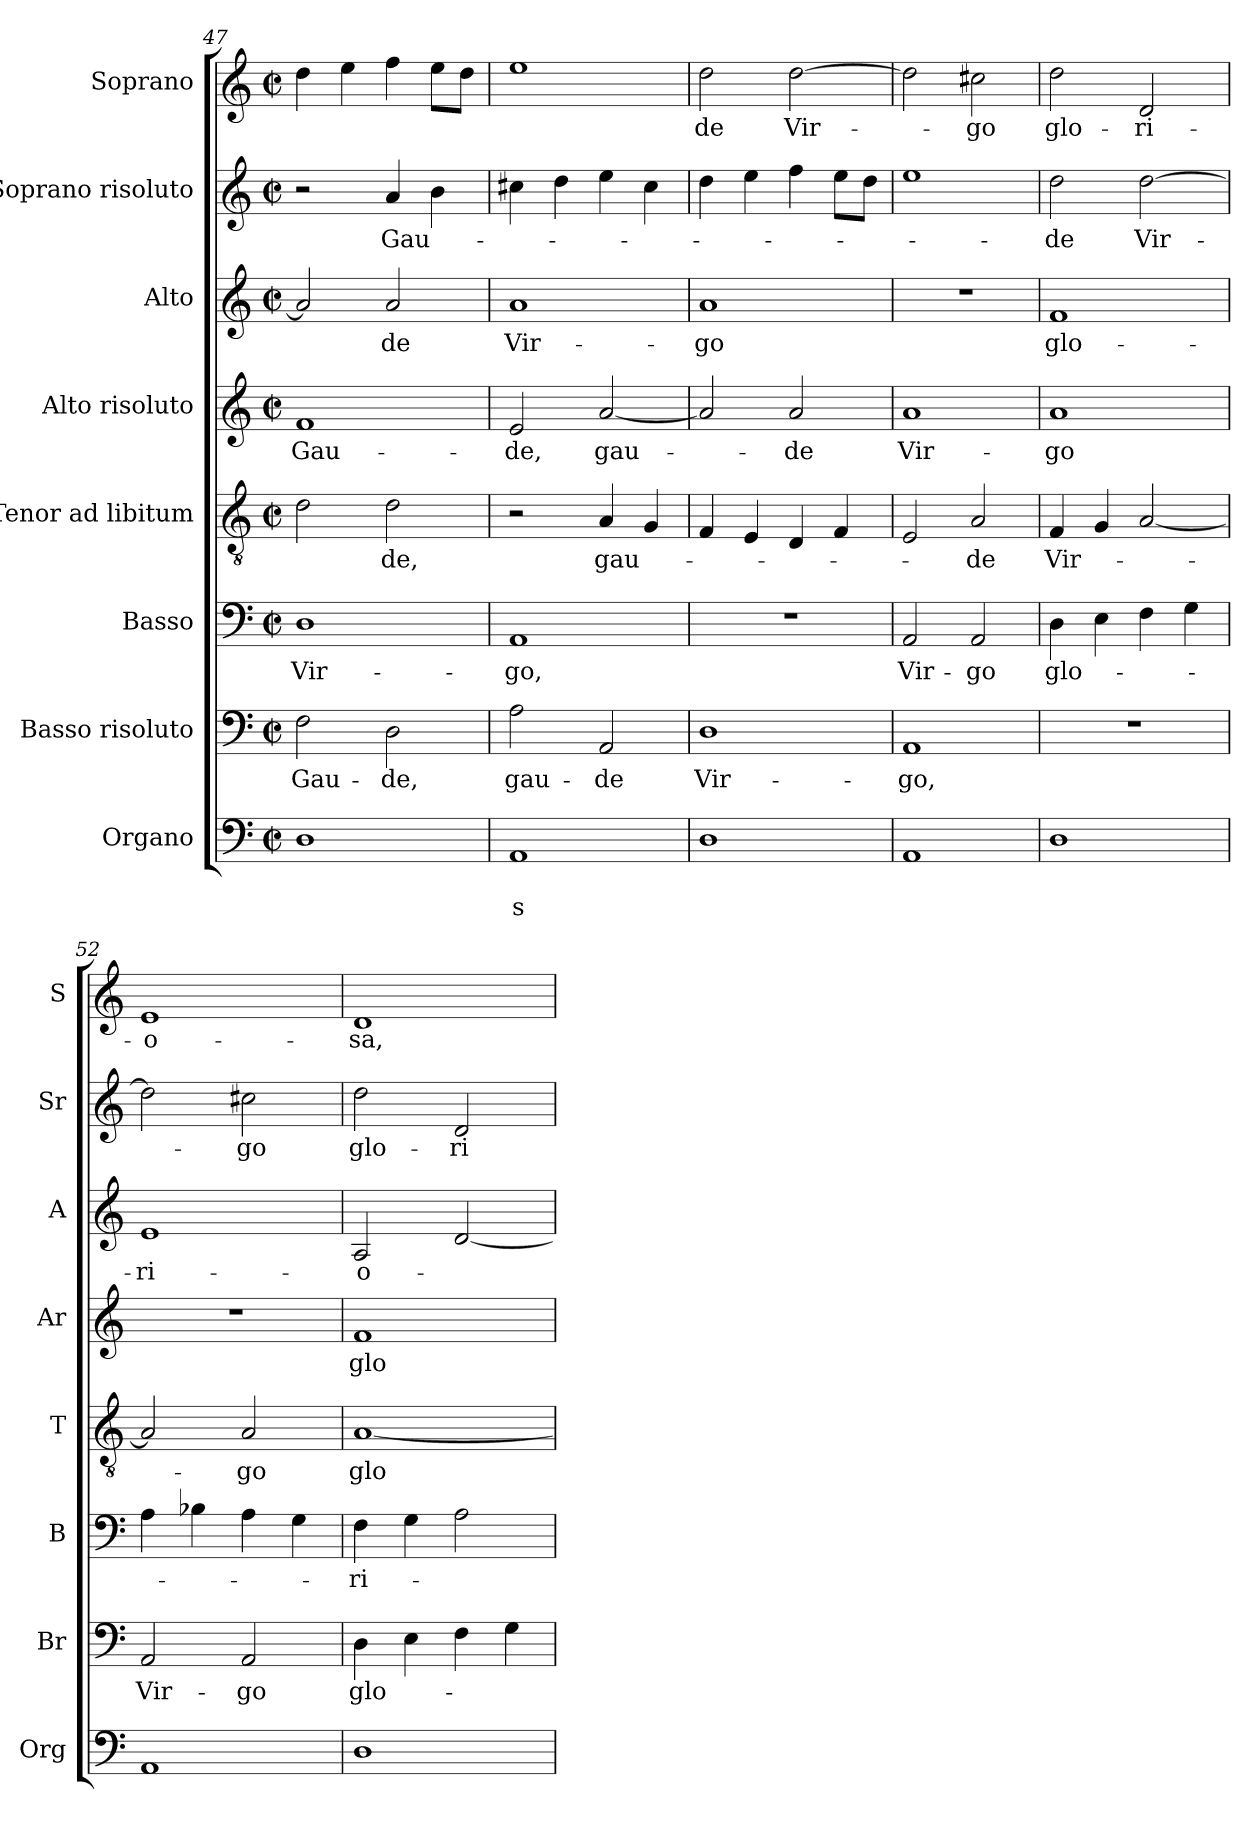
**kern	**text	**text	**kern	**text	**kern	**text	**kern	**text	**kern	**text	**kern	**text	**kern	**text	**kern	**text
*part8	*part8	*part8	*part7	*part7	*part6	*part6	*part5	*part5	*part4	*part4	*part3	*part3	*part2	*part2	*part1	*part1
*staff8	*staff8	*staff8	*staff7	*staff7	*staff6	*staff6	*staff5	*staff5	*staff4	*staff4	*staff3	*staff3	*staff2	*staff2	*staff1	*staff1
*I"Organo	*	*	*I"Basso risoluto	*	*I"Basso	*	*I"Tenor ad libitum	*	*I"Alto risoluto	*	*I"Alto	*	*I"Soprano risoluto	*	*I"Soprano	*
*I'Org	*	*	*I'Br	*	*I'B	*	*I'T	*	*I'Ar	*	*I'A	*	*I'Sr	*	*I'S	*
*clefF4	*	*	*clefF4	*	*clefF4	*	*clefGv2	*	*clefG2	*	*clefG2	*	*clefG2	*	*clefG2	*
*k[]	*	*	*k[]	*	*k[]	*	*k[]	*	*k[]	*	*k[]	*	*k[]	*	*k[]	*
*C:	*	*	*C:	*	*C:	*	*C:	*	*C:	*	*C:	*	*C:	*	*C:	*
*M2/2	*	*	*M2/2	*	*M2/2	*	*M2/2	*	*M2/2	*	*M2/2	*	*M2/2	*	*M2/2	*
*met(c|)	*	*	*met(c|)	*	*met(c|)	*	*met(c|)	*	*met(c|)	*	*met(c|)	*	*met(c|)	*	*met(c|)	*
=47	=47	=47	=47	=47	=47	=47	=47	=47	=47	=47	=47	=47	=47	=47	=47	=47
!	!	!	!	!LO:LY:b	!	!LO:LY:b	!	!	!	!LO:LY:b	!	!	!	!	!	!
1D	.	.	2F\	Gau-	1D	Vir-	2d\	.	1f	Gau-	2a/]	.	2r	.	4dd\	.
.	.	.	.	.	.	.	.	.	.	.	.	.	.	.	4ee\	.
!	!	!	!	!LO:LY:b	!	!	!	!LO:LY:b	!	!	!	!LO:LY:b	!	!LO:LY:b	!	!
.	.	.	2D\	-de,	.	.	2d\	-de,	.	.	2a/	-de	4a/	Gau-	4ff\	.
.	.	.	.	.	.	.	.	.	.	.	.	.	4b\	.	8ee\L	.
.	.	.	.	.	.	.	.	.	.	.	.	.	.	.	8dd\J	.
=48	=48	=48	=48	=48	=48	=48	=48	=48	=48	=48	=48	=48	=48	=48	=48	=48
!	!	!LO:LY:b	!	!LO:LY:b	!	!LO:LY:b	!	!	!	!LO:LY:b	!	!LO:LY:b	!	!	!	!
1AA	.	s	2A\	gau-	1AA	-go,	2r	.	2e/	-de,	1a	Vir-	4cc#X\	.	1ee	.
.	.	.	.	.	.	.	.	.	.	.	.	.	4dd\	.	.	.
!	!	!	!	!LO:LY:b	!	!	!	!LO:LY:b	!	!LO:LY:b	!	!	!	!	!	!
.	.	.	2AA/	-de	.	.	4A/	gau-	[2a/	gau-	.	.	4ee\	.	.	.
.	.	.	.	.	.	.	4G/	.	.	.	.	.	4cc#\	.	.	.
=49	=49	=49	=49	=49	=49	=49	=49	=49	=49	=49	=49	=49	=49	=49	=49	=49
!	!	!	!	!LO:LY:b	!	!	!	!	!	!	!	!LO:LY:b	!	!	!	!LO:LY:b
1D	.	.	1D	Vir-	1r	.	4F/	.	2a/]	.	1a	-go	4dd\	.	2dd\	-de
.	.	.	.	.	.	.	4E/	.	.	.	.	.	4ee\	.	.	.
!	!	!	!	!	!	!	!	!	!	!LO:LY:b	!	!	!	!	!	!LO:LY:b
.	.	.	.	.	.	.	4D/	.	2a/	-de	.	.	4ff\	.	[2dd\	Vir-
.	.	.	.	.	.	.	4F/	.	.	.	.	.	8ee\L	.	.	.
.	.	.	.	.	.	.	.	.	.	.	.	.	8dd\J	.	.	.
=50	=50	=50	=50	=50	=50	=50	=50	=50	=50	=50	=50	=50	=50	=50	=50	=50
*^	*	*	*	*	*	*	*	*	*	*	*	*	*	*	*	*
!	!	!	!	!	!LO:LY:b	!	!LO:LY:b	!	!	!	!LO:LY:b	!	!	!	!	!	!
1AA	2ryy	.	.	1AA	-go,	2AA/	Vir-	2E/	.	1a	Vir-	1r	.	1ee	.	2dd\]	.
!	!	!	!	!	!	!	!LO:LY:b	!	!LO:LY:b	!	!	!	!	!	!	!	!LO:LY:b
.	2ryy	.	.	.	.	2AA/	-go	2A/	-de	.	.	.	.	.	.	2cc#X\	-go
=51	=51	=51	=51	=51	=51	=51	=51	=51	=51	=51	=51	=51	=51	=51	=51	=51	=51
!	!	!	!	!	!	!	!LO:LY:b	!	!LO:LY:b	!	!LO:LY:b	!	!LO:LY:b	!	!LO:LY:b	!	!LO:LY:b
*v	*v	*	*	*	*	*	*	*	*	*	*	*	*	*	*	*	*
1D	.	.	1r	.	4D\	glo-	4F/	Vir-	1a	-go	1f	glo-	2dd\	-de	2dd\	glo-
.	.	.	.	.	4E\	.	4G/	.	.	.	.	.	.	.	.	.
!	!	!	!	!	!	!	!	!	!	!	!	!	!	!LO:LY:b	!	!LO:LY:b
.	.	.	.	.	4F\	.	[2A/	.	.	.	.	.	[2dd\	Vir-	2d/	-ri-
.	.	.	.	.	4G\	.	.	.	.	.	.	.	.	.	.	.
=52	=52	=52	=52	=52	=52	=52	=52	=52	=52	=52	=52	=52	=52	=52	=52	=52
*^	*	*	*	*	*	*	*	*	*	*	*	*	*	*	*	*
!	!	!	!	!	!LO:LY:b	!	!	!	!	!	!	!	!LO:LY:b	!	!	!	!LO:LY:b
1AA	2ryy	.	.	2AA/	Vir-	4A\	.	2A/]	.	1r	.	1e	-ri-	2dd\]	.	1e	-o-
.	.	.	.	.	.	4B-X\	.	.	.	.	.	.	.	.	.	.	.
!	!	!	!	!	!LO:LY:b	!	!	!	!LO:LY:b	!	!	!	!	!	!LO:LY:b	!	!
.	2ryy	.	.	2AA/	-go	4A\	.	2A/	-go	.	.	.	.	2cc#X\	-go	.	.
.	.	.	.	.	.	4G\	.	.	.	.	.	.	.	.	.	.	.
*v	*v	*	*	*	*	*	*	*	*	*	*	*	*	*	*	*	*
!!LO:LB:g=z
=53	=53	=53	=53	=53	=53	=53	=53	=53	=53	=53	=53	=53	=53	=53	=53	=53
!	!	!	!	!LO:LY:b	!	!LO:LY:b	!	!LO:LY:b	!	!LO:LY:b	!	!LO:LY:b	!	!LO:LY:b	!	!LO:LY:b
1D	.	.	4D\	glo-	4F\	-ri-	[1A	glo-	1f	glo-	2A/	-o-	2dd\	glo-	1d	-sa,
.	.	.	4E\	.	4G\	.	.	.	.	.	.	.	.	.	.	.
!	!	!	!	!	!	!	!	!	!	!	!	!	!	!LO:LY:b	!	!
.	.	.	4F\	.	2A\	.	.	.	.	.	[2d/	.	2d/	-ri-	.	.
.	.	.	4G\	.	.	.	.	.	.	.	.	.	.	.	.	.
=	=	=	=	=	=	=	=	=	=	=	=	=	=	=	=	=
*-	*-	*-	*-	*-	*-	*-	*-	*-	*-	*-	*-	*-	*-	*-	*-	*-
